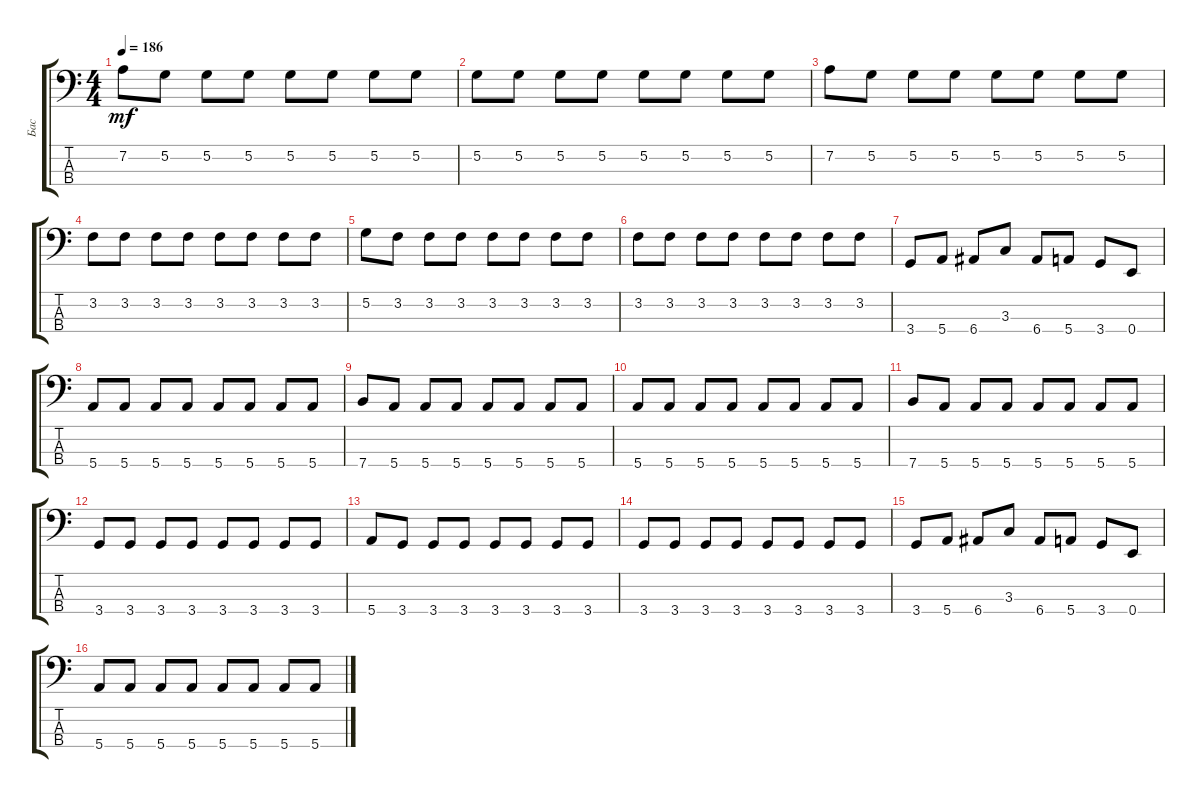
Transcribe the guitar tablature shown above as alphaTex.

\track ("Бас" "Бас") {instrument electricbassfinger}
\staff {score tabs}
\tuning (G2 D2 A1 E1) {hide}
\ts (4 4)
\tempo 186
\clef f4
\ks aminor
7.2.8{dy mf} 5.2.8 5.2.8 5.2.8 5.2.8 5.2.8 5.2.8 5.2.8 |
5.2.8 5.2.8 5.2.8 5.2.8 5.2.8 5.2.8 5.2.8 5.2.8 |
7.2.8 5.2.8 5.2.8 5.2.8 5.2.8 5.2.8 5.2.8 5.2.8 |
3.2.8 3.2.8 3.2.8 3.2.8 3.2.8 3.2.8 3.2.8 3.2.8 |
5.2.8 3.2.8 3.2.8 3.2.8 3.2.8 3.2.8 3.2.8 3.2.8 |
3.2.8 3.2.8 3.2.8 3.2.8 3.2.8 3.2.8 3.2.8 3.2.8 |
3.4.8 5.4.8 6.4.8 3.3.8 6.4.8 5.4.8 3.4.8 0.4.8 |
5.4.8 5.4.8 5.4.8 5.4.8 5.4.8 5.4.8 5.4.8 5.4.8 |
7.4.8 5.4.8 5.4.8 5.4.8 5.4.8 5.4.8 5.4.8 5.4.8 |
5.4.8 5.4.8 5.4.8 5.4.8 5.4.8 5.4.8 5.4.8 5.4.8 |
7.4.8 5.4.8 5.4.8 5.4.8 5.4.8 5.4.8 5.4.8 5.4.8 |
3.4.8 3.4.8 3.4.8 3.4.8 3.4.8 3.4.8 3.4.8 3.4.8 |
5.4.8 3.4.8 3.4.8 3.4.8 3.4.8 3.4.8 3.4.8 3.4.8 |
3.4.8 3.4.8 3.4.8 3.4.8 3.4.8 3.4.8 3.4.8 3.4.8 |
3.4.8 5.4.8 6.4.8 3.3.8 6.4.8 5.4.8 3.4.8 0.4.8 |
5.4.8 5.4.8 5.4.8 5.4.8 5.4.8 5.4.8 5.4.8 5.4.8
